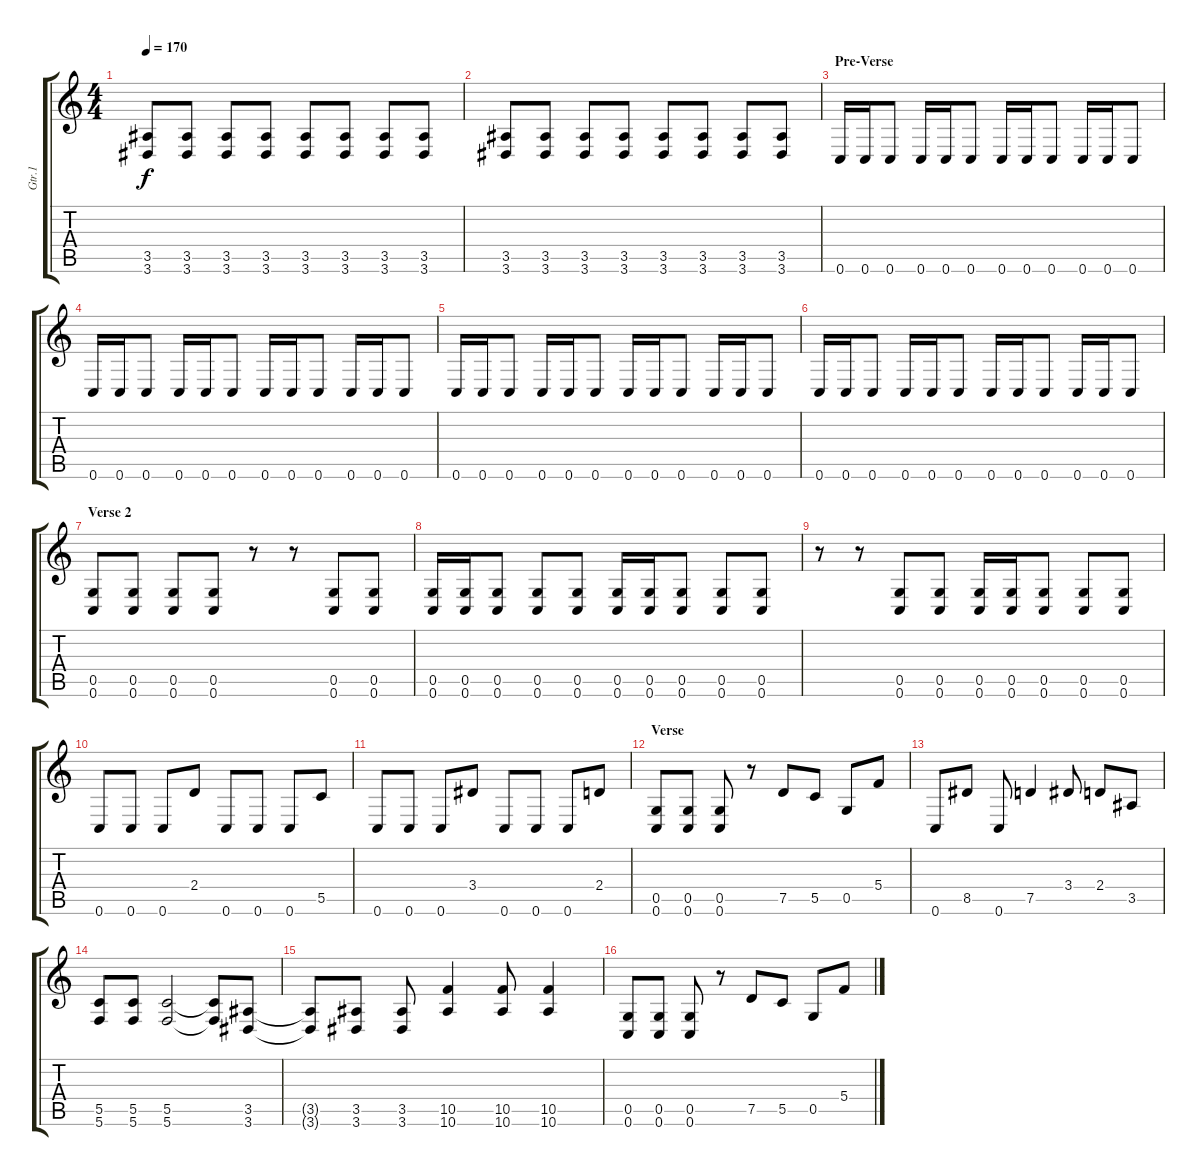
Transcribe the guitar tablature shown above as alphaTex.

\track ("Gtr.1" "Gtr.1") {instrument distortionguitar}
\staff {score tabs}
\tuning (D4 A3 F3 C3 G2 C2) {hide}
\ts (4 4)
\tempo 170
\clef g2
\ks c
(3.5 3.6).8{dy f} (3.5 3.6).8 (3.5 3.6).8 (3.5 3.6).8 (3.5 3.6).8 (3.5 3.6).8 (3.5 3.6).8 (3.5 3.6).8 |
(3.5 3.6).8 (3.5 3.6).8 (3.5 3.6).8 (3.5 3.6).8 (3.5 3.6).8 (3.5 3.6).8 (3.5 3.6).8 (3.5 3.6).8 |
\section ("" "Pre-Verse")
0.6.16 0.6.16 0.6.8 0.6.16 0.6.16 0.6.8 0.6.16 0.6.16 0.6.8 0.6.16 0.6.16 0.6.8 |
0.6.16 0.6.16 0.6.8 0.6.16 0.6.16 0.6.8 0.6.16 0.6.16 0.6.8 0.6.16 0.6.16 0.6.8 |
0.6.16 0.6.16 0.6.8 0.6.16 0.6.16 0.6.8 0.6.16 0.6.16 0.6.8 0.6.16 0.6.16 0.6.8 |
0.6.16 0.6.16 0.6.8 0.6.16 0.6.16 0.6.8 0.6.16 0.6.16 0.6.8 0.6.16 0.6.16 0.6.8 |
\section ("" "Verse 2")
(0.5 0.6).8 (0.5 0.6).8 (0.5 0.6).8 (0.5 0.6).8 r.8 r.8 (0.5 0.6).8 (0.5 0.6).8 |
(0.5 0.6).16 (0.5 0.6).16 (0.5 0.6).8 (0.5 0.6).8 (0.5 0.6).8 (0.5 0.6).16 (0.5 0.6).16 (0.5 0.6).8 (0.5 0.6).8 (0.5 0.6).8 |
r.8 r.8 (0.5 0.6).8 (0.5 0.6).8 (0.5 0.6).16 (0.5 0.6).16 (0.5 0.6).8 (0.5 0.6).8 (0.5 0.6).8 |
0.6.8 0.6.8 0.6.8 2.4.8 0.6.8 0.6.8 0.6.8 5.5.8 |
0.6.8 0.6.8 0.6.8 3.4.8 0.6.8 0.6.8 0.6.8 2.4.8 |
\section ("" "Verse")
(0.5 0.6).8 (0.5 0.6).8 (0.5 0.6).8 r.8 7.5.8 5.5.8 0.5.8 5.4.8 |
0.6.8 8.5.8 0.6.8 7.5.4 3.4.8 2.4.8 3.5.8 |
(5.5 5.6).8 (5.5 5.6).8 (5.5 5.6).2 (5.5{t} 5.6{t}).8 (3.5 3.6).8 |
(3.5{t} 3.6{t}).8 (3.5 3.6).8 (3.5 3.6).8 (10.5 10.6).4 (10.5 10.6).8 (10.5 10.6).4 |
(0.5 0.6).8 (0.5 0.6).8 (0.5 0.6).8 r.8 7.5.8 5.5.8 0.5.8 5.4.8
